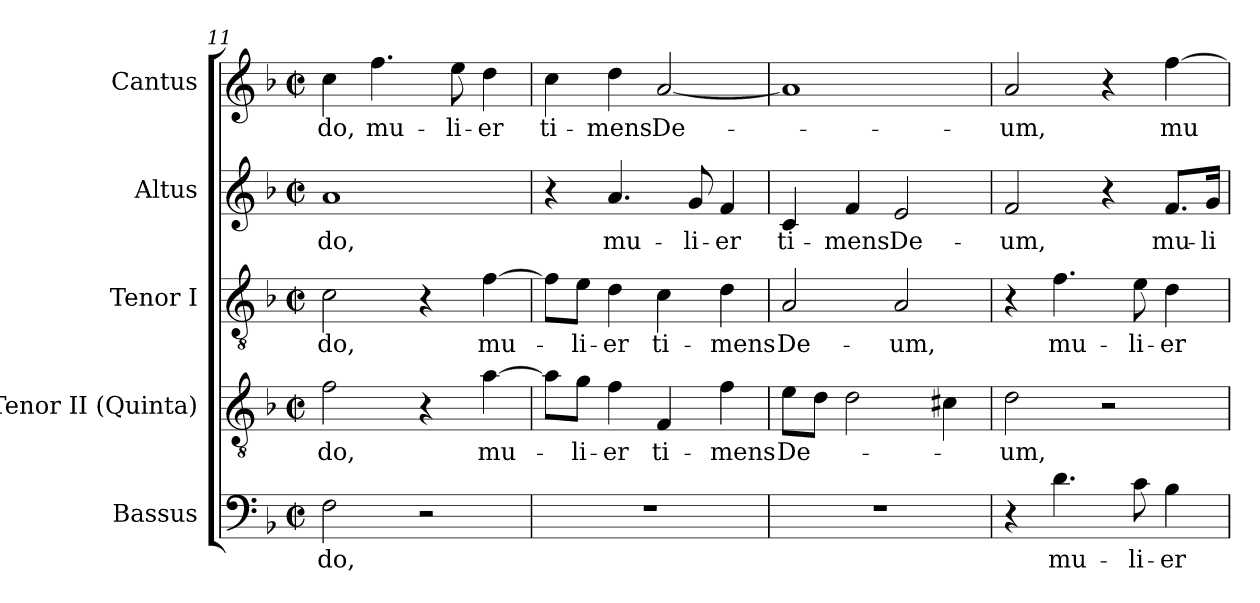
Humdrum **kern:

**kern	**text	**kern	**text	**kern	**text	**kern	**text	**kern	**text
*part5	*part5	*part4	*part4	*part3	*part3	*part2	*part2	*part1	*part1
*staff5	*staff5	*staff4	*staff4	*staff3	*staff3	*staff2	*staff2	*staff1	*staff1
*I"Bassus	*	*I"Tenor II (Quinta)	*	*I"Tenor I	*	*I"Altus	*	*I"Cantus	*
*I'B.	*	*I'T.	*	*I'T.	*	*I'A.	*	*I'S.	*
*clefF4	*	*clefGv2	*	*clefGv2	*	*clefG2	*	*clefG2	*
*	*	*ITrd7c12	*	*ITrd7c12	*	*	*	*	*
*k[b-]	*	*k[b-]	*	*k[b-]	*	*k[b-]	*	*k[b-]	*
*F:	*	*F:	*	*F:	*	*F:	*	*F:	*
*M2/2	*	*M2/2	*	*M2/2	*	*M2/2	*	*M2/2	*
*met(c|)	*	*met(c|)	*	*met(c|)	*	*met(c|)	*	*met(c|)	*
=11	=11	=11	=11	=11	=11	=11	=11	=11	=11
!	!LO:LY:b:color=#000000	!	!	!	!	!	!	!	!
!	!	!	!LO:LY:b:color=#000000	!	!	!	!	!	!
!	!	!	!	!	!LO:LY:b:color=#000000	!	!	!	!
!	!	!	!	!	!	!	!LO:LY:b:color=#000000	!	!
!	!	!	!	!	!	!	!	!	!LO:LY:b:color=#000000
2Fi\	-do,	2Fi\	-do,	2Ci\	-do,	1ai	-do,	4cci\	-do,
!	!	!	!	!	!	!	!	!	!LO:LY:b:color=#000000
.	.	.	.	.	.	.	.	4.ffi\	mu-
2r	.	4r	.	4r	.	.	.	.	.
!	!	!	!	!	!	!	!	!	!LO:LY:b:color=#000000
.	.	.	.	.	.	.	.	8eei\	-li-
!	!	!	!LO:LY:b:color=#000000	!	!	!	!	!	!
!	!	!	!	!	!LO:LY:b:color=#000000	!	!	!	!
!	!	!	!	!	!	!	!	!	!LO:LY:b:color=#000000
.	.	[>4Ai\	mu-	[>4Fi\	mu-	.	.	4ddi\	-er
=12	=12	=12	=12	=12	=12	=12	=12	=12	=12
!	!	!	!	!	!	!	!	!	!LO:LY:b:color=#000000
1r	.	8Ai\L]	.	8Fi\L]	.	4r	.	4cci\	ti-
!	!	!	!LO:LY:b:color=#000000	!	!	!	!	!	!
!	!	!	!	!	!LO:LY:b:color=#000000	!	!	!	!
.	.	8Gi\J	-li-	8Ei\J	-li-	.	.	.	.
!	!	!	!LO:LY:b:color=#000000	!	!	!	!	!	!
!	!	!	!	!	!LO:LY:b:color=#000000	!	!	!	!
!	!	!	!	!	!	!	!LO:LY:b:color=#000000	!	!
!	!	!	!	!	!	!	!	!	!LO:LY:b:color=#000000
.	.	4Fi\	-er	4Di\	-er	4.ai/	mu-	4ddi\	-mens
!	!	!	!LO:LY:b:color=#000000	!	!	!	!	!	!
!	!	!	!	!	!LO:LY:b:color=#000000	!	!	!	!
!	!	!	!	!	!	!	!	!	!LO:LY:b:color=#000000
.	.	4FFi/	ti-	4Ci\	ti-	.	.	[<2ai/	De-
!	!	!	!	!	!	!	!LO:LY:b:color=#000000	!	!
.	.	.	.	.	.	8gi/	-li-	.	.
!	!	!	!LO:LY:b:color=#000000	!	!	!	!	!	!
!	!	!	!	!	!LO:LY:b:color=#000000	!	!	!	!
!	!	!	!	!	!	!	!LO:LY:b:color=#000000	!	!
.	.	4Fi\	-mens	4Di\	-mens	4fi/	-er	.	.
=13	=13	=13	=13	=13	=13	=13	=13	=13	=13
!	!	!	!LO:LY:b:color=#000000	!	!	!	!	!	!
!	!	!	!	!	!LO:LY:b:color=#000000	!	!	!	!
!	!	!	!	!	!	!	!LO:LY:b:color=#000000	!	!
1r	.	8Ei\L	De-	2AAi/	De-	4ci/	ti-	1ai]	.
.	.	8Di\J	.	.	.	.	.	.	.
!	!	!	!	!	!	!	!LO:LY:b:color=#000000	!	!
.	.	2Di\	.	.	.	4fi/	-mens	.	.
!	!	!	!	!	!LO:LY:b:color=#000000	!	!	!	!
!	!	!	!	!	!	!	!LO:LY:b:color=#000000	!	!
.	.	.	.	2AAi/	-um,	2ei/	De-	.	.
.	.	4C#Xi\	.	.	.	.	.	.	.
=14	=14	=14	=14	=14	=14	=14	=14	=14	=14
!	!	!	!LO:LY:b:color=#000000	!	!	!	!	!	!
!	!	!	!	!	!	!	!LO:LY:b:color=#000000	!	!
!	!	!	!	!	!	!	!	!	!LO:LY:b:color=#000000
4r	.	2Di\	-um,	4r	.	2fi/	-um,	2ai/	-um,
!	!LO:LY:b:color=#000000	!	!	!	!	!	!	!	!
!	!	!	!	!	!LO:LY:b:color=#000000	!	!	!	!
4.di\	mu-	.	.	4.Fi\	mu-	.	.	.	.
.	.	2r	.	.	.	4r	.	4r	.
!	!LO:LY:b:color=#000000	!	!	!	!	!	!	!	!
!	!	!	!	!	!LO:LY:b:color=#000000	!	!	!	!
8ci\	-li-	.	.	8Ei\	-li-	.	.	.	.
!	!LO:LY:b:color=#000000	!	!	!	!	!	!	!	!
!	!	!	!	!	!LO:LY:b:color=#000000	!	!	!	!
!	!	!	!	!	!	!	!LO:LY:b:color=#000000	!	!
!	!	!	!	!	!	!	!	!	!LO:LY:b:color=#000000
4B-i\	-er	.	.	4Di\	-er	8.fi/L	mu-	[>4ffi\	mu-
!	!	!	!	!	!	!	!LO:LY:b:color=#000000	!	!
.	.	.	.	.	.	16gi/Jk	-li-	.	.
=	=	=	=	=	=	=	=	=	=
*-	*-	*-	*-	*-	*-	*-	*-	*-	*-
